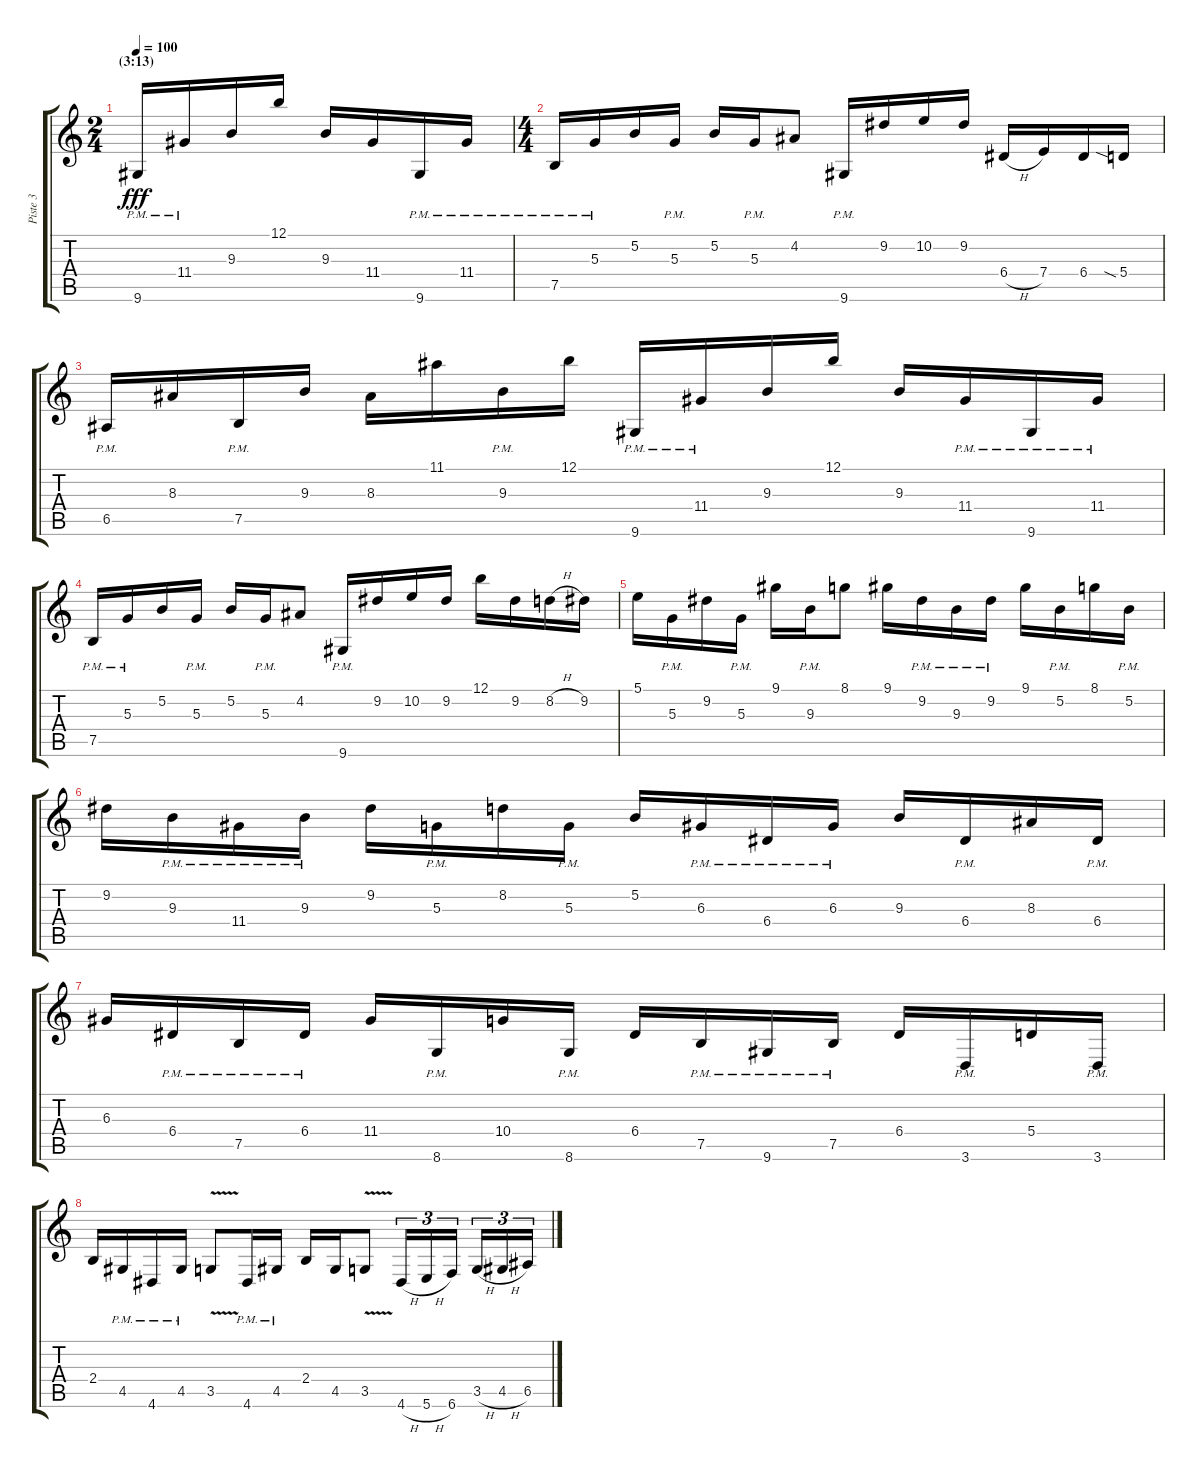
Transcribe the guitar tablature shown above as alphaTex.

\track ("Piste 3" "Piste 3") {instrument distortionguitar}
\staff {score tabs}
\tuning (B3 Gb3 D3 A2 E2 B1) {hide}
\ts (2 4)
\section ("" "(3:13)")
\tempo 100
\clef g2
\ks c
9.6{pm}.16{dy fff} 11.4{pm}.16 9.3.16 12.1.16 9.3.16 11.4.16 9.6{pm}.16 11.4{pm}.16 |
\ts (4 4)
7.5{pm}.16 5.3{pm}.16 5.2.16 5.3{pm}.16 5.2.16 5.3{pm}.16 4.2.8 9.6{pm}.16 9.2.16 10.2.16 9.2.16 6.4{h}.16 7.4.16 6.4.16 5.4{sia}.16 |
6.5{pm}.16 8.3.16 7.5{pm}.16 9.3.16 8.3.16 11.1.16 9.3{pm}.16 12.1.16 9.6{pm}.16 11.4{pm}.16 9.3.16 12.1.16 9.3.16 11.4{pm}.16 9.6{pm}.16 11.4{pm}.16 |
7.5{pm}.16 5.3{pm}.16 5.2.16 5.3{pm}.16 5.2.16 5.3{pm}.16 4.2.8 9.6{pm}.16 9.2.16 10.2.16 9.2.16 12.1.16 9.2.16 8.2{h}.16 9.2.16 |
5.1.16 5.3{pm}.16 9.2.16 5.3{pm}.16 9.1.16 9.3{pm}.16 8.1.8 9.1.16 9.2{pm}.16 9.3{pm}.16 9.2{pm}.16 9.1.16 5.2{pm}.16 8.1.16 5.2{pm}.16 |
9.2.16 9.3{pm}.16 11.4{pm}.16 9.3{pm}.16 9.2.16 5.3{pm}.16 8.2.16 5.3{pm}.16 5.2.16 6.3{pm}.16 6.4{pm}.16 6.3{pm}.16 9.3.16 6.4{pm}.16 8.3.16 6.4{pm}.16 |
6.3.16 6.4{pm}.16 7.5{pm}.16 6.4{pm}.16 11.4.16 8.6{pm}.16 10.4.16 8.6{pm}.16 6.4.16 7.5{pm}.16 9.6{pm}.16 7.5{pm}.16 6.4.16 3.6{pm}.16 5.4.16 3.6{pm}.16 |
2.4.16 4.5{pm}.16 4.6{pm}.16 4.5{pm}.16 3.5{v}.8 4.6{pm}.16 4.5{pm}.16 2.4.16 4.5.16 3.5{v}.8 4.6{h}.16{tu (3 2)} 5.6{h}.16{tu (3 2)} 6.6.16{tu (3 2) beam splitsecondary} 3.5{h}.16{tu (3 2)} 4.5{h}.16{tu (3 2)} 6.5.16{tu (3 2)}
